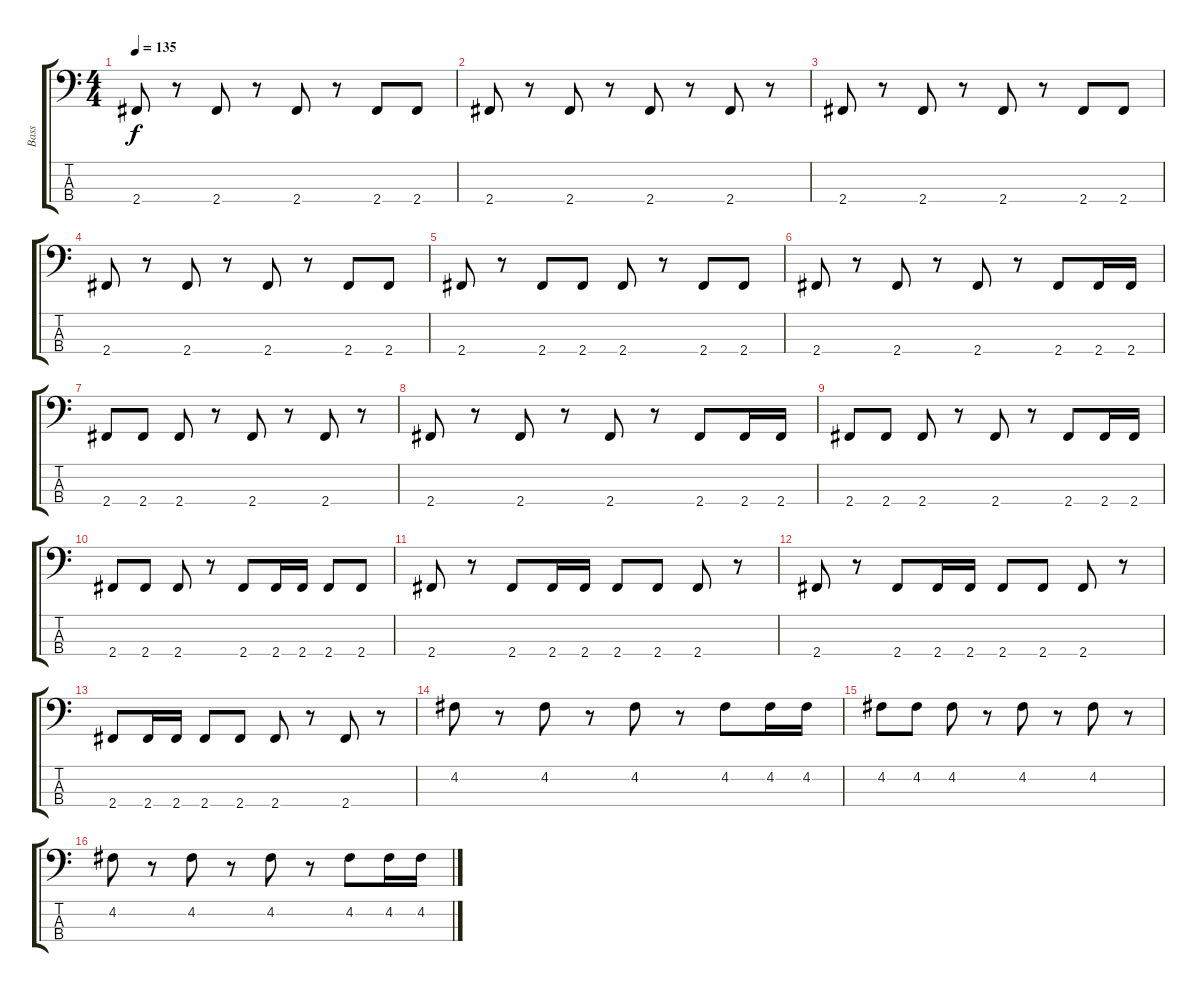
\track ("Bass" "Bass") {instrument electricbassfinger}
\staff {score tabs}
\tuning (G2 D2 A1 E1) {hide}
\ts (4 4)
\tempo 135
\clef f4
\ks c
2.4.8{dy f} r.8 2.4.8 r.8 2.4.8 r.8 2.4.8 2.4.8 |
2.4.8 r.8 2.4.8 r.8 2.4.8 r.8 2.4.8 r.8 |
2.4.8 r.8 2.4.8 r.8 2.4.8 r.8 2.4.8 2.4.8 |
2.4.8 r.8 2.4.8 r.8 2.4.8 r.8 2.4.8 2.4.8 |
2.4.8 r.8 2.4.8 2.4.8 2.4.8 r.8 2.4.8 2.4.8 |
2.4.8 r.8 2.4.8 r.8 2.4.8 r.8 2.4.8 2.4.16 2.4.16 |
2.4.8 2.4.8 2.4.8 r.8 2.4.8 r.8 2.4.8 r.8 |
2.4.8 r.8 2.4.8 r.8 2.4.8 r.8 2.4.8 2.4.16 2.4.16 |
2.4.8 2.4.8 2.4.8 r.8 2.4.8 r.8 2.4.8 2.4.16 2.4.16 |
2.4.8 2.4.8 2.4.8 r.8 2.4.8 2.4.16 2.4.16 2.4.8 2.4.8 |
2.4.8 r.8 2.4.8 2.4.16 2.4.16 2.4.8 2.4.8 2.4.8 r.8 |
2.4.8 r.8 2.4.8 2.4.16 2.4.16 2.4.8 2.4.8 2.4.8 r.8 |
2.4.8 2.4.16 2.4.16 2.4.8 2.4.8 2.4.8 r.8 2.4.8 r.8 |
4.2.8 r.8 4.2.8 r.8 4.2.8 r.8 4.2.8 4.2.16 4.2.16 |
4.2.8 4.2.8 4.2.8 r.8 4.2.8 r.8 4.2.8 r.8 |
4.2.8 r.8 4.2.8 r.8 4.2.8 r.8 4.2.8 4.2.16 4.2.16
